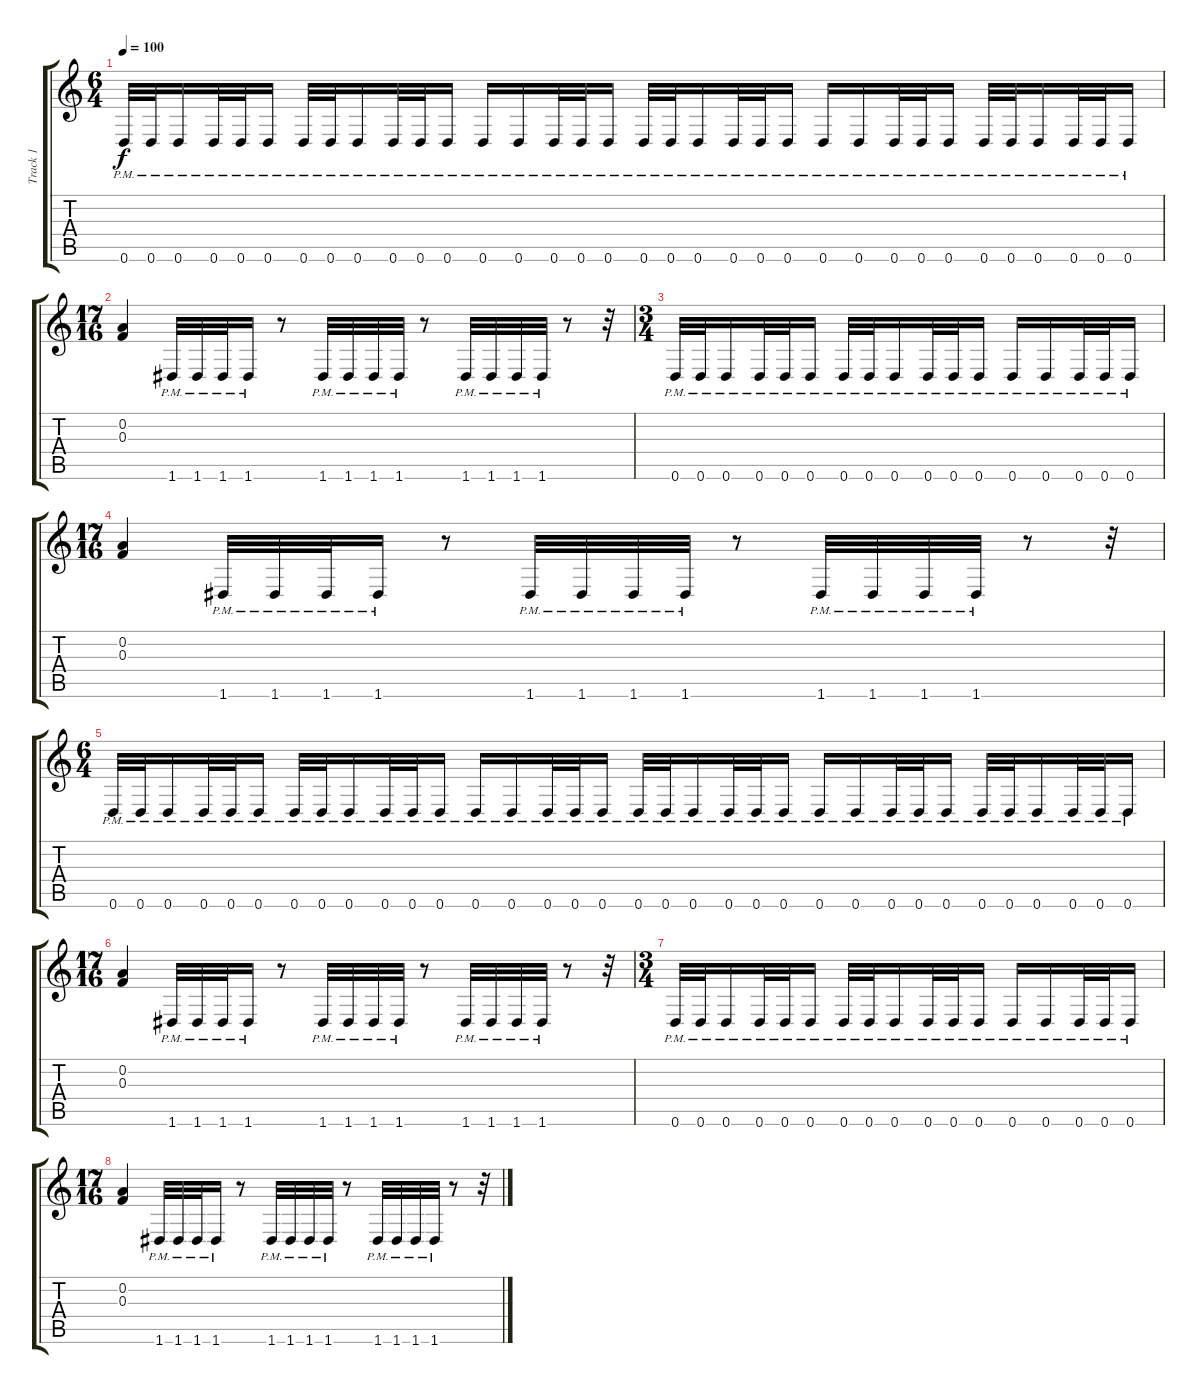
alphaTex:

\track ("Track 1" "Track 1") {instrument overdrivenguitar}
\staff {score tabs}
\tuning (D4 A3 F3 C3 G2 D2) {hide}
\ts (6 4)
\tempo 100
\clef g2
\ks c
0.6{pm}.32{dy f} 0.6{pm}.32 0.6{pm}.16 0.6{pm}.32 0.6{pm}.32 0.6{pm}.16 0.6{pm}.32 0.6{pm}.32 0.6{pm}.16 0.6{pm}.32 0.6{pm}.32 0.6{pm}.16 0.6{pm}.16 0.6{pm}.16 0.6{pm}.32 0.6{pm}.32 0.6{pm}.16 0.6{pm}.32 0.6{pm}.32 0.6{pm}.16 0.6{pm}.32 0.6{pm}.32 0.6{pm}.16 0.6{pm}.16 0.6{pm}.16 0.6{pm}.32 0.6{pm}.32 0.6{pm}.16 0.6{pm}.32 0.6{pm}.32 0.6{pm}.16 0.6{pm}.32 0.6{pm}.32 0.6{pm}.16 |
\ts (17 16)
(0.2 0.3).4 1.6{pm}.32 1.6{pm}.32 1.6{pm}.32 1.6{pm}.16 r.8 1.6{pm}.32 1.6{pm}.32 1.6{pm}.32 1.6{pm}.32 r.8 1.6{pm}.32 1.6{pm}.32 1.6{pm}.32 1.6{pm}.32 r.8 r.32 |
\ts (3 4)
0.6{pm}.32 0.6{pm}.32 0.6{pm}.16 0.6{pm}.32 0.6{pm}.32 0.6{pm}.16 0.6{pm}.32 0.6{pm}.32 0.6{pm}.16 0.6{pm}.32 0.6{pm}.32 0.6{pm}.16 0.6{pm}.16 0.6{pm}.16 0.6{pm}.32 0.6{pm}.32 0.6{pm}.16 |
\ts (17 16)
(0.2 0.3).4 1.6{pm}.32 1.6{pm}.32 1.6{pm}.32 1.6{pm}.16 r.8 1.6{pm}.32 1.6{pm}.32 1.6{pm}.32 1.6{pm}.32 r.8 1.6{pm}.32 1.6{pm}.32 1.6{pm}.32 1.6{pm}.32 r.8 r.32 |
\ts (6 4)
0.6{pm}.32 0.6{pm}.32 0.6{pm}.16 0.6{pm}.32 0.6{pm}.32 0.6{pm}.16 0.6{pm}.32 0.6{pm}.32 0.6{pm}.16 0.6{pm}.32 0.6{pm}.32 0.6{pm}.16 0.6{pm}.16 0.6{pm}.16 0.6{pm}.32 0.6{pm}.32 0.6{pm}.16 0.6{pm}.32 0.6{pm}.32 0.6{pm}.16 0.6{pm}.32 0.6{pm}.32 0.6{pm}.16 0.6{pm}.16 0.6{pm}.16 0.6{pm}.32 0.6{pm}.32 0.6{pm}.16 0.6{pm}.32 0.6{pm}.32 0.6{pm}.16 0.6{pm}.32 0.6{pm}.32 0.6{pm}.16 |
\ts (17 16)
(0.2 0.3).4 1.6{pm}.32 1.6{pm}.32 1.6{pm}.32 1.6{pm}.16 r.8 1.6{pm}.32 1.6{pm}.32 1.6{pm}.32 1.6{pm}.32 r.8 1.6{pm}.32 1.6{pm}.32 1.6{pm}.32 1.6{pm}.32 r.8 r.32 |
\ts (3 4)
0.6{pm}.32 0.6{pm}.32 0.6{pm}.16 0.6{pm}.32 0.6{pm}.32 0.6{pm}.16 0.6{pm}.32 0.6{pm}.32 0.6{pm}.16 0.6{pm}.32 0.6{pm}.32 0.6{pm}.16 0.6{pm}.16 0.6{pm}.16 0.6{pm}.32 0.6{pm}.32 0.6{pm}.16 |
\ts (17 16)
(0.2 0.3).4 1.6{pm}.32 1.6{pm}.32 1.6{pm}.32 1.6{pm}.16 r.8 1.6{pm}.32 1.6{pm}.32 1.6{pm}.32 1.6{pm}.32 r.8 1.6{pm}.32 1.6{pm}.32 1.6{pm}.32 1.6{pm}.32 r.8 r.32
